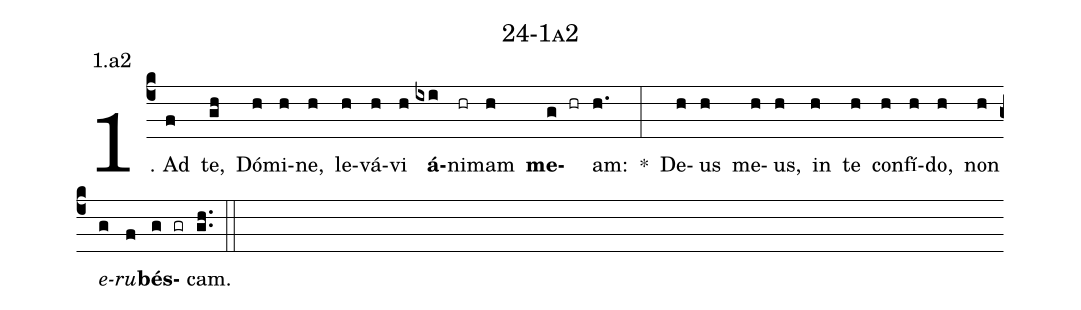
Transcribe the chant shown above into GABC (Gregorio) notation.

name: 24-1a2;
annotation: 1.a2;
%%
(c4)1. Ad(f) te,(gh) Dó(h)mi(h)ne,(h) le(h)vá(h)vi(h) <b>á</b>(ixi)ni(hr)mam(h) <b>me</b>(g hr)am:(h.) *(:) De(h)us(h) me(h)us,(h) in(h) te(h) con(h)fí(h)do,(h) non(h) <i>e</i>(g)<i>ru</i>(f)<b>bés</b>(g gr)cam.(gh..) (::)
